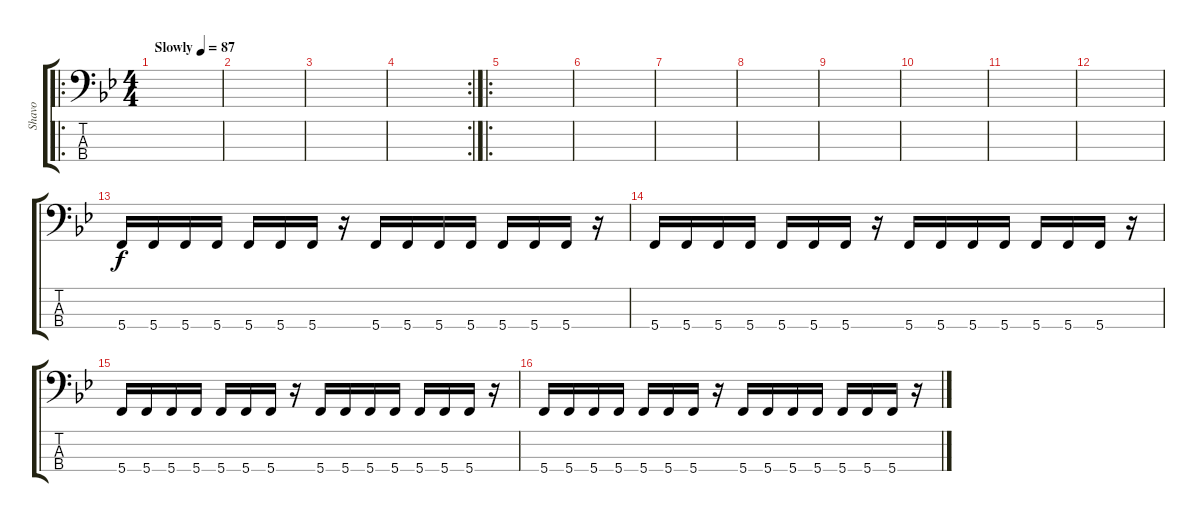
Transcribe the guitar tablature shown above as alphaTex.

\track ("Shavo" "Shavo") {instrument electricbasspick}
\staff {score tabs}
\tuning (F2 C2 G1 C1) {hide}
\ro
\ts (4 4)
\tempo (87 "Slowly")
\clef f4
\ks bb
|
|
|
\rc 2
|
\ro
|
|
|
|
|
|
|
|
5.4.16 5.4.16 5.4.16 5.4.16 5.4.16 5.4.16 5.4.16 r.16 5.4.16 5.4.16 5.4.16 5.4.16 5.4.16 5.4.16 5.4.16 r.16 |
5.4.16 5.4.16 5.4.16 5.4.16 5.4.16 5.4.16 5.4.16 r.16 5.4.16 5.4.16 5.4.16 5.4.16 5.4.16 5.4.16 5.4.16 r.16 |
5.4.16 5.4.16 5.4.16 5.4.16 5.4.16 5.4.16 5.4.16 r.16 5.4.16 5.4.16 5.4.16 5.4.16 5.4.16 5.4.16 5.4.16 r.16 |
5.4.16 5.4.16 5.4.16 5.4.16 5.4.16 5.4.16 5.4.16 r.16 5.4.16 5.4.16 5.4.16 5.4.16 5.4.16 5.4.16 5.4.16 r.16
